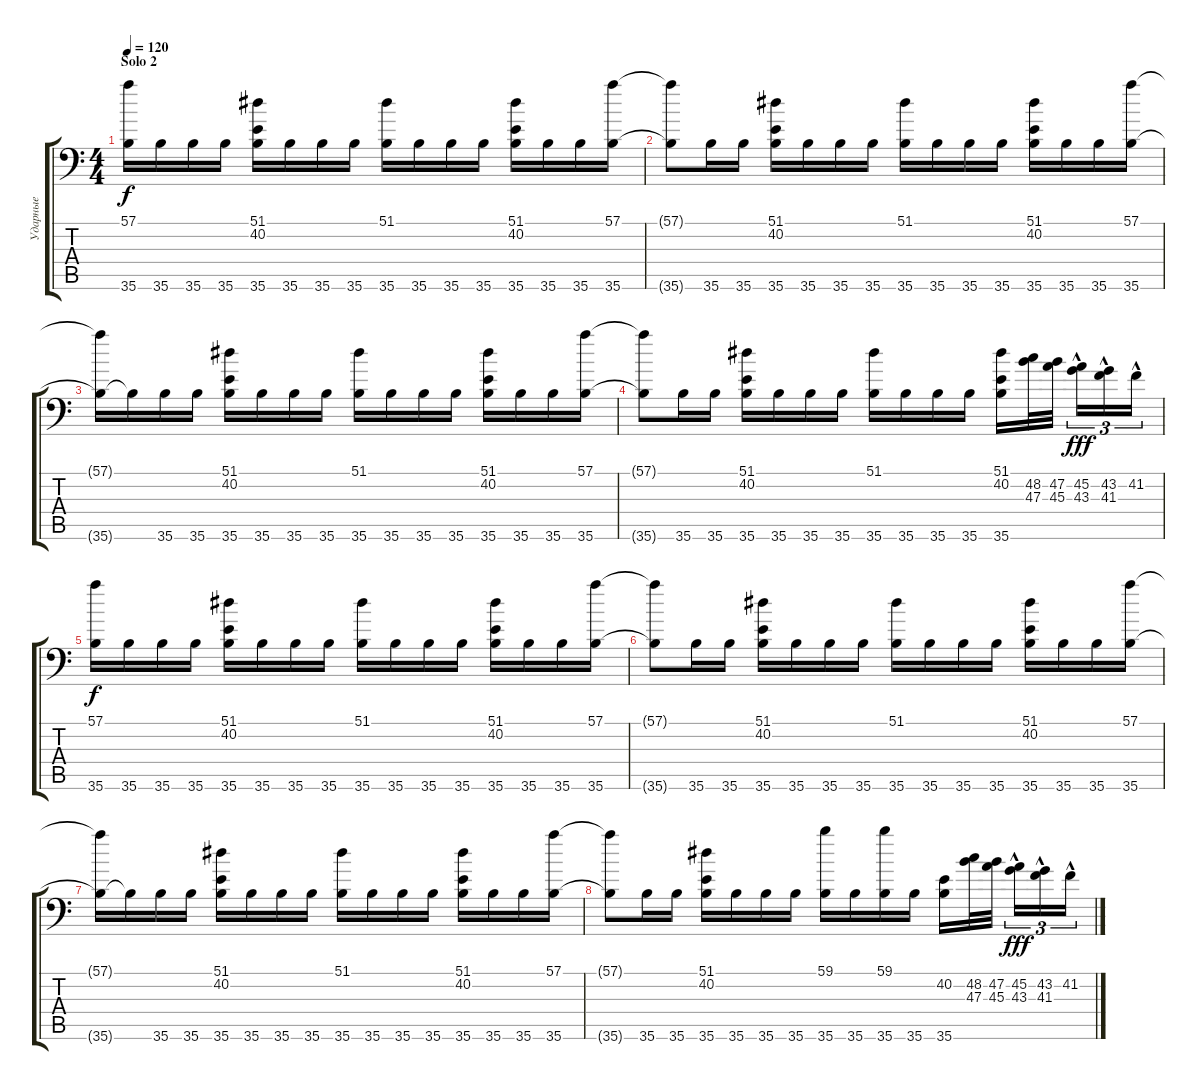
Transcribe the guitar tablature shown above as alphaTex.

\track ("Ударные" "Ударные") {instrument acousticgrandpiano}
\staff {score tabs}
\tuning (C-1 C-1 C-1 C-1 C-1 C-1) {hide}
\ts (4 4)
\section ("" "Solo 2")
\tempo 120
\clef f4
\ks c
(57.1 35.6).16{dy f} 35.6.16 35.6.16 35.6.16 (51.1 40.2 35.6).16 35.6.16 35.6.16 35.6.16 (51.1 35.6).16 35.6.16 35.6.16 35.6.16 (51.1 40.2 35.6).16 35.6.16 35.6.16 (57.1 35.6).16 |
(57.1{t} 35.6{t}).8 35.6.16 35.6.16 (51.1 40.2 35.6).16 35.6.16 35.6.16 35.6.16 (51.1 35.6).16 35.6.16 35.6.16 35.6.16 (51.1 40.2 35.6).16 35.6.16 35.6.16 (57.1 35.6).16 |
(57.1{t} 35.6{t}).16 35.6{t}.16 35.6.16 35.6.16 (51.1 40.2 35.6).16 35.6.16 35.6.16 35.6.16 (51.1 35.6).16 35.6.16 35.6.16 35.6.16 (51.1 40.2 35.6).16 35.6.16 35.6.16 (57.1 35.6).16 |
(57.1{t} 35.6{t}).8 35.6.16 35.6.16 (51.1 40.2 35.6).16 35.6.16 35.6.16 35.6.16 (51.1 35.6).16 35.6.16 35.6.16 35.6.16 (51.1 40.2 35.6).16 (48.2 47.3).32 (47.2 45.3).32 (45.2{hac} 43.3{hac}).16{tu (3 2) dy fff} (43.2{hac} 41.3{hac}).16{tu (3 2)} 41.2{hac}.16{tu (3 2)} |
(57.1 35.6).16{dy f} 35.6.16 35.6.16 35.6.16 (51.1 40.2 35.6).16 35.6.16 35.6.16 35.6.16 (51.1 35.6).16 35.6.16 35.6.16 35.6.16 (51.1 40.2 35.6).16 35.6.16 35.6.16 (57.1 35.6).16 |
(57.1{t} 35.6{t}).8 35.6.16 35.6.16 (51.1 40.2 35.6).16 35.6.16 35.6.16 35.6.16 (51.1 35.6).16 35.6.16 35.6.16 35.6.16 (51.1 40.2 35.6).16 35.6.16 35.6.16 (57.1 35.6).16 |
(57.1{t} 35.6{t}).16 35.6{t}.16 35.6.16 35.6.16 (51.1 40.2 35.6).16 35.6.16 35.6.16 35.6.16 (51.1 35.6).16 35.6.16 35.6.16 35.6.16 (51.1 40.2 35.6).16 35.6.16 35.6.16 (57.1 35.6).16 |
(57.1{t} 35.6{t}).8 35.6.16 35.6.16 (51.1 40.2 35.6).16 35.6.16 35.6.16 35.6.16 (59.1 35.6).16 35.6.16 (59.1 35.6).16 35.6.16 (40.2 35.6).16 (48.2 47.3).32 (47.2 45.3).32 (45.2{hac} 43.3{hac}).16{tu (3 2) dy fff} (43.2{hac} 41.3{hac}).16{tu (3 2)} 41.2{hac}.16{tu (3 2)}
